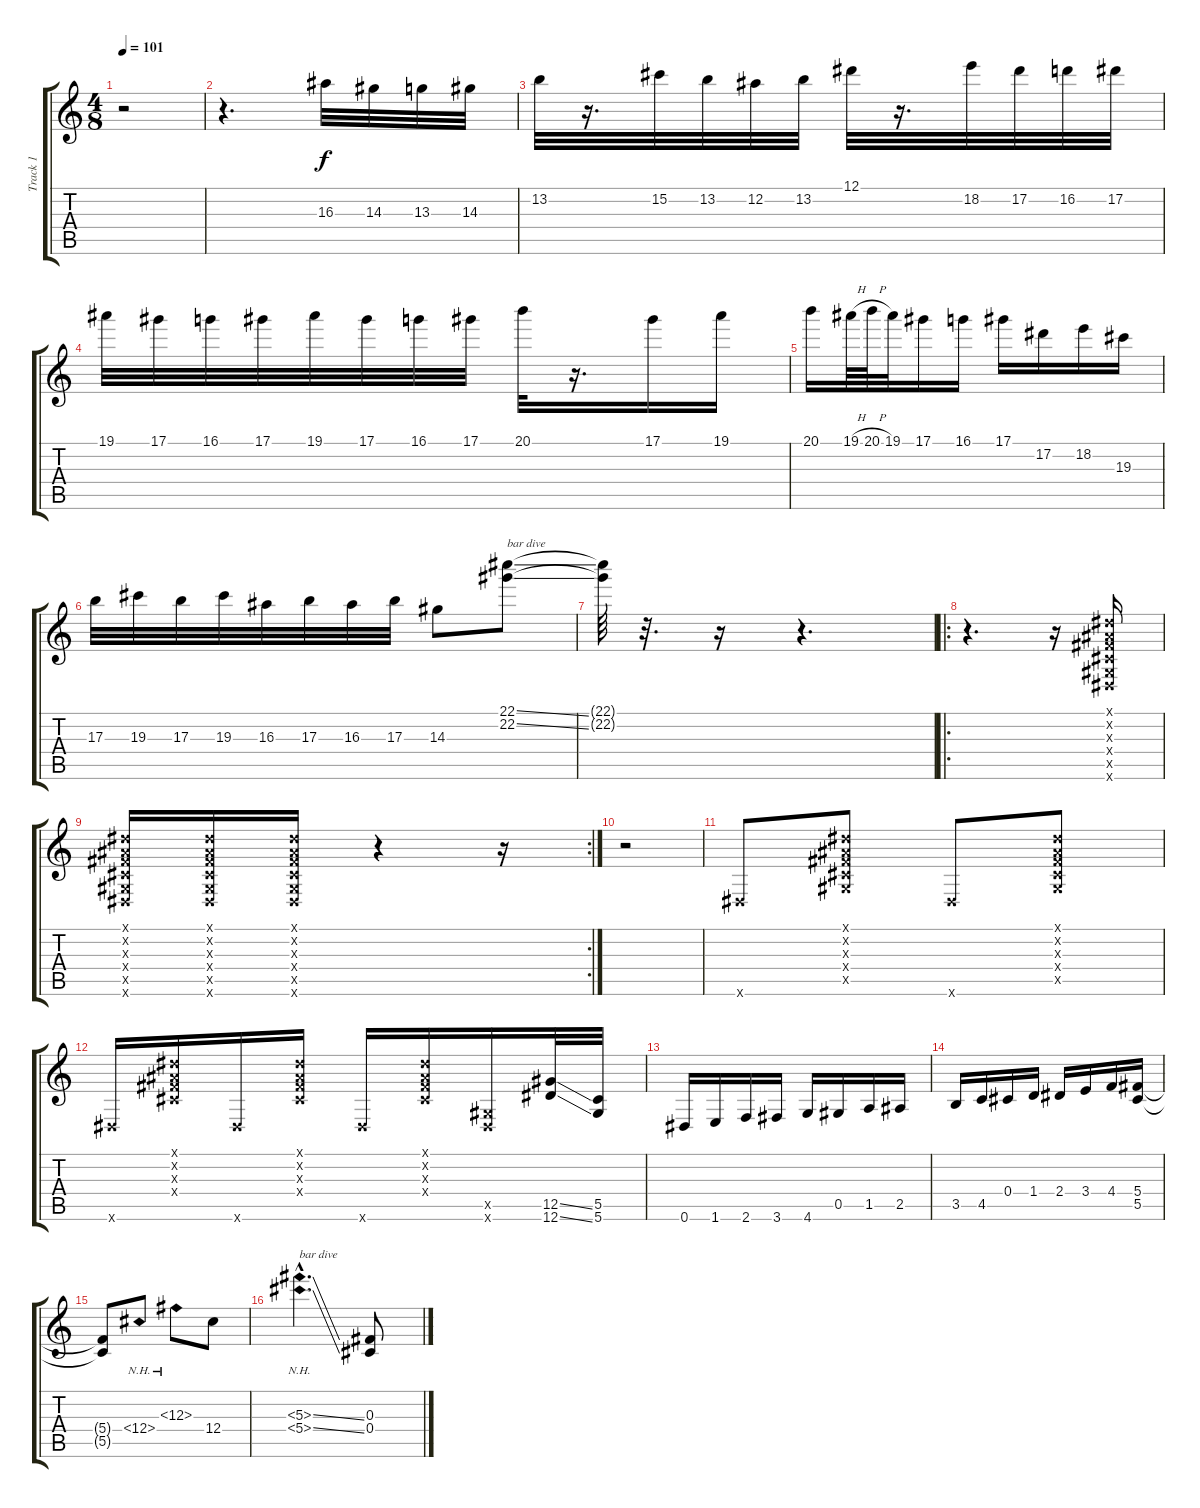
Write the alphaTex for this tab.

\track ("Track 1" "Track 1") {instrument distortionguitar}
\staff {score tabs}
\tuning (Eb4 Bb3 Gb3 Db3 Ab2 Eb2) {hide}
\ts (4 8)
\tempo 101
\clef g2
\ks c
r.2{dy f instrument distortionguitar} |
r.4{d} 16.3.32 14.3.32 13.3.32 14.3.32 |
13.2.32 r.16{d} 15.2.32 13.2.32 12.2.32 13.2.32 12.1.32 r.16{d} 18.2.32 17.2.32 16.2.32 17.2.32 |
19.1.32 17.1.32 16.1.32 17.1.32 19.1.32 17.1.32 16.1.32 17.1.32 20.1.32 r.16{d} 17.1.16 19.1.16 |
20.1.16 19.1{h}.64 20.1{h}.64 19.1.32 17.1.16 16.1.16 17.1.16 17.2.16 18.2.16 19.3.16 |
17.3.32 19.3.32 17.3.32 19.3.32 16.3.32 17.3.32 16.3.32 17.3.32 14.3.8 (22.1{ss} 22.2{ss}).8{txt "bar dive"} |
(22.1{t} 22.2{t}).64 r.32{d} r.16 r.4{d} |
\ro
r.4{d} r.16 (0.1{x} 0.2{x} 0.3{x} 0.4{x} 0.5{x} 0.6{x}).16 |
\rc 2
(0.1{x} 0.2{x} 0.3{x} 0.4{x} 0.5{x} 0.6{x}).16 (0.1{x} 0.2{x} 0.3{x} 0.4{x} 0.5{x} 0.6{x}).16 (0.1{x} 0.2{x} 0.3{x} 0.4{x} 0.5{x} 0.6{x}).16 r.4 r.16 |
r.2 |
0.6{x}.8 (0.1{x} 0.2{x} 0.3{x} 0.4{x} 0.5{x}).8 0.6{x}.8 (0.1{x} 0.2{x} 0.3{x} 0.4{x} 0.5{x}).8 |
0.6{x}.16 (0.1{x} 0.2{x} 0.3{x} 0.4{x}).16 0.6{x}.16 (0.1{x} 0.2{x} 0.3{x} 0.4{x}).16 0.6{x}.16 (0.1{x} 0.2{x} 0.3{x} 0.4{x}).16 (0.5{x} 0.6{x}).16 (12.5{ss} 12.6{ss}).32 (5.5 5.6).32 |
0.6.16 1.6.16 2.6.16 3.6.16 4.6.16 0.5.16 1.5.16 2.5.16 |
3.5.16 4.5.16 0.4.16 1.4.16 2.4.16 3.4.16 4.4.16 (5.4 5.5).16 |
(5.4{t} 5.5{t}).8 12.4{nh}.8 12.3{nh}.8 12.4.8 |
(5.3{nh ss hac} 5.4{nh ss hac}).4{d txt "bar dive"} (0.3 0.4).8
